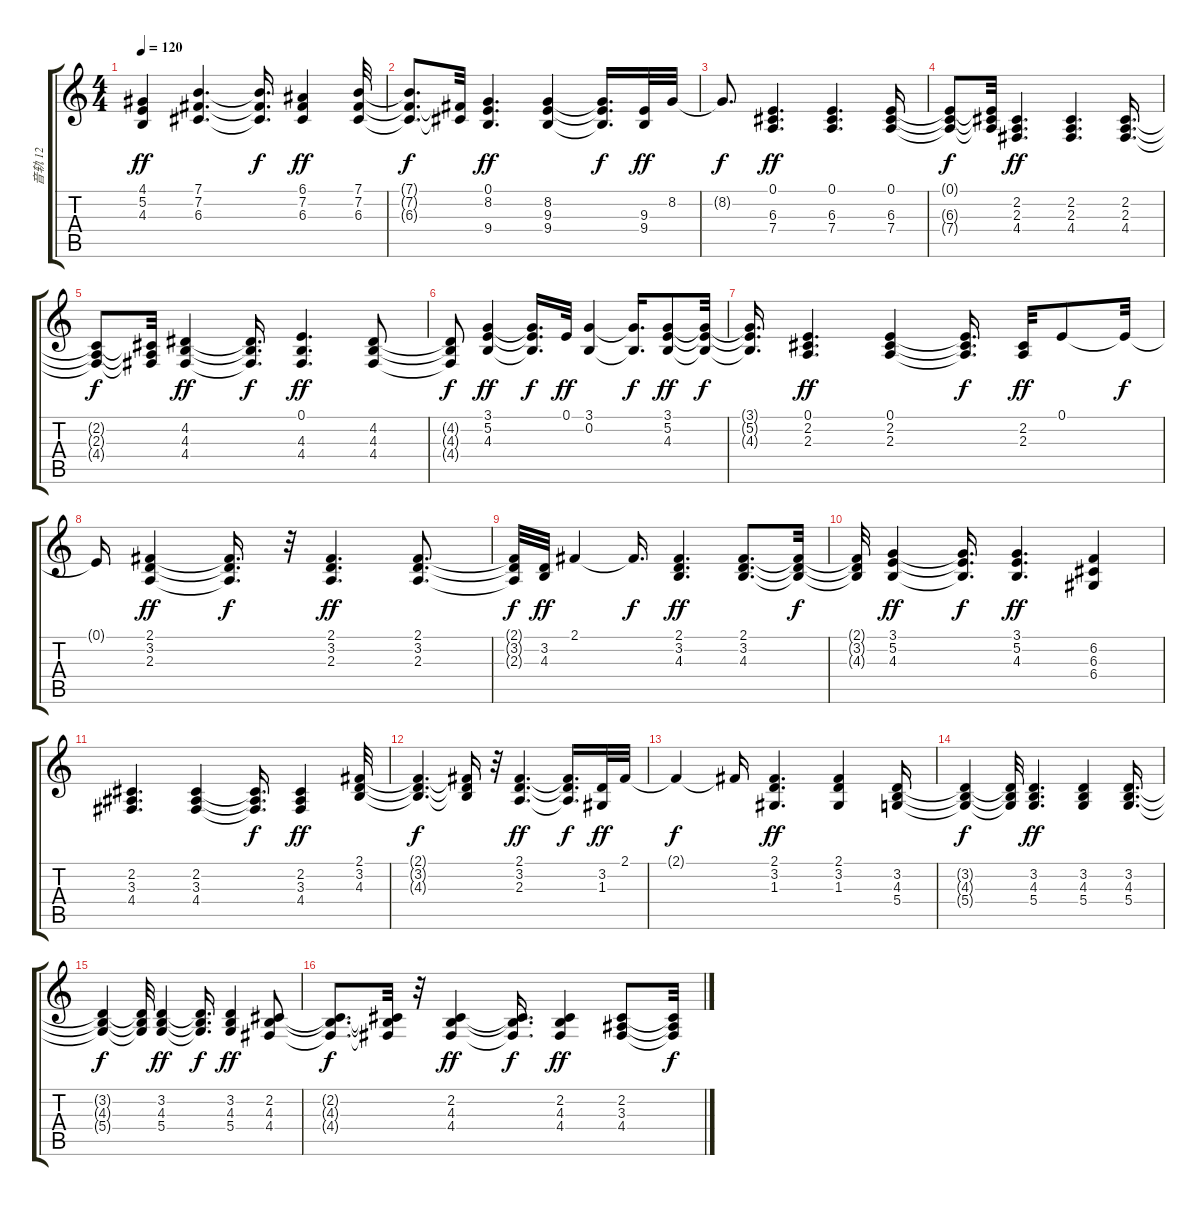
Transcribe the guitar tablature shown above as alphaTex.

\track ("音轨 12" "音轨 12") {instrument fx5brightness}
\staff {score tabs}
\tuning (E4 B3 G3 D3 A2 E2) {hide}
\ts (4 4)
\tempo 120
\clef g2
\ks c
(4.1 5.2 4.3).4{dy ff} (7.1 7.2 6.3).4{d} (7.1{t} 7.2{t} 6.3{t}).16{d dy f} (6.1 7.2 6.3).4{dy ff} (7.1 7.2 6.3).32 |
(7.1{t} 7.2{t} 6.3{t}).8{d dy f} (7.2{t} 6.3{t}).32 (0.1 8.2 9.4).4{d dy ff} (8.2 9.3 9.4).4 (8.2{t} 9.3{t} 9.4{t}).16{d dy f} (9.3 9.4).32{dy ff} 8.2.32 |
8.2{t}.8{d dy f} (0.1 6.3 7.4).4{d dy ff} (0.1 6.3 7.4).4{d} (0.1 6.3 7.4).16 |
(0.1{t} 6.3{t} 7.4{t}).8{dy f} (0.1{t} 6.3{t} 7.4{t}).32 (2.2 2.3 4.4).4{d dy ff} (2.2 2.3 4.4).4{d} (2.2 2.3 4.4).16{d} |
(2.2{t} 2.3{t} 4.4{t}).8{dy f} (2.2{t} 2.3{t} 4.4{t}).32 (4.2 4.3 4.4).4{dy ff} (4.2{t} 4.3{t} 4.4{t}).16{d dy f} (0.1 4.3 4.4).4{d dy ff} (4.2 4.3 4.4).8 |
(4.2{t} 4.3{t} 4.4{t}).8{dy f} (3.1 5.2 4.3).4{dy ff} (3.1{t} 5.2{t} 4.3{t}).16{d dy f} 0.1.32{dy ff} (3.1 0.2).4 (3.1{t} 0.2{t}).16{d dy f} (3.1 5.2 4.3).8{dy ff} (3.1{t} 5.2{t} 4.3{t}).32{dy f} |
(3.1{t} 5.2{t} 4.3{t}).16{d} (0.1 2.2 2.3).4{d dy ff} (0.1 2.2 2.3).4 (0.1{t} 2.2{t} 2.3{t}).16{d dy f} (2.2 2.3).32{dy ff} 0.1.8 0.1{t}.32{dy f} |
0.1{t}.16 (2.1 3.2 2.3).4{dy ff} (2.1{t} 3.2{t} 2.3{t}).16{d dy f} r.32 (2.1 3.2 2.3).4{d dy ff} (2.1 3.2 2.3).8{d} |
(2.1{t} 3.2{t} 2.3{t}).32{dy f} (3.2 4.3).32{dy ff} 2.1.4 2.1{t}.16{d dy f} (2.1 3.2 4.3).4{d dy ff} (2.1 3.2 4.3).8{d} (2.1{t} 3.2{t} 4.3{t}).32{dy f} |
(2.1{t} 3.2{t} 4.3{t}).32 (3.1 5.2 4.3).4{dy ff} (3.1{t} 5.2{t} 4.3{t}).16{d dy f} (3.1 5.2 4.3).4{d dy ff} (6.2 6.3 6.4).4 |
(2.2 3.3 4.4).4{d} (2.2 3.3 4.4).4 (2.2{t} 3.3{t} 4.4{t}).16{d dy f} (2.2 3.3 4.4).4{dy ff} (2.1 3.2 4.3).32 |
(2.1{t} 3.2{t} 4.3{t}).4{d dy f} (2.1{t} 3.2{t} 4.3{t}).16 r.32 (2.1 3.2 2.3).4{d dy ff} (2.1{t} 3.2{t} 2.3{t}).16{d dy f} (3.2 1.3).32{dy ff} 2.1.32 |
2.1{t}.4{dy f} 2.1{t}.16 (2.1 3.2 1.3).4{d dy ff} (2.1 3.2 1.3).4 (3.2 4.3 5.4).16 |
(3.2{t} 4.3{t} 5.4{t}).4{dy f} (3.2{t} 4.3{t} 5.4{t}).32 (3.2 4.3 5.4).4{d dy ff} (3.2 4.3 5.4).4 (3.2 4.3 5.4).16{d} |
(3.2{t} 4.3{t} 5.4{t}).4{dy f} (3.2{t} 4.3{t} 5.4{t}).32 (3.2 4.3 5.4).4{dy ff} (3.2{t} 4.3{t} 5.4{t}).16{d dy f} (3.2 4.3 5.4).4{dy ff} (2.2 4.3 4.4).8 |
(2.2{t} 4.3{t} 4.4{t}).8{d dy f} (2.2{t} 4.3{t} 4.4{t}).32 r.32 (2.2 4.3 4.4).4{dy ff} (2.2{t} 4.3{t} 4.4{t}).16{d dy f} (2.2 4.3 4.4).4{dy ff} (2.2 3.3 4.4).8 (2.2{t} 3.3{t} 4.4{t}).32{dy f}
